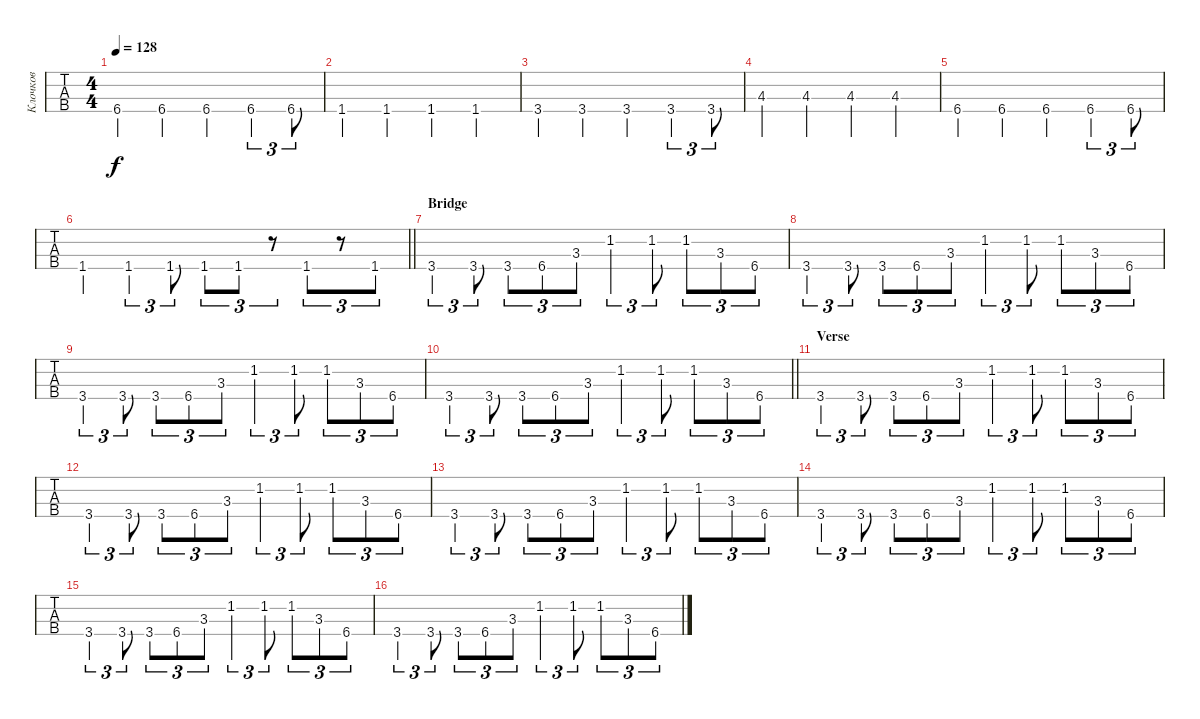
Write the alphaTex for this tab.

\track ("Клочков" "Клочков") {instrument electricbassfinger}
\staff {tabs}
\tuning (G2 D2 A1 D1) {hide}
\ts (4 4)
\tempo 128
\clef f4
\ks c
6.4.4{dy f} 6.4.4 6.4.4 6.4.4{tu (3 2)} 6.4.8{tu (3 2)} |
1.4.4 1.4.4 1.4.4 1.4.4 |
3.4.4 3.4.4 3.4.4 3.4.4{tu (3 2)} 3.4.8{tu (3 2)} |
4.3.4 4.3.4 4.3.4 4.3.4 |
6.4.4 6.4.4 6.4.4 6.4.4{tu (3 2)} 6.4.8{tu (3 2)} |
\barLineRight lightlight
1.4.4 1.4.4{tu (3 2)} 1.4.8{tu (3 2)} 1.4.8{tu (3 2)} 1.4.8{tu (3 2)} r.8{tu (3 2)} 1.4.8{tu (3 2)} r.8{tu (3 2)} 1.4.8{tu (3 2)} |
\section ("" "Bridge")
3.4.4{tu (3 2)} 3.4.8{tu (3 2)} 3.4.8{tu (3 2)} 6.4.8{tu (3 2)} 3.3.8{tu (3 2)} 1.2.4{tu (3 2)} 1.2.8{tu (3 2)} 1.2.8{tu (3 2)} 3.3.8{tu (3 2)} 6.4.8{tu (3 2)} |
3.4.4{tu (3 2)} 3.4.8{tu (3 2)} 3.4.8{tu (3 2)} 6.4.8{tu (3 2)} 3.3.8{tu (3 2)} 1.2.4{tu (3 2)} 1.2.8{tu (3 2)} 1.2.8{tu (3 2)} 3.3.8{tu (3 2)} 6.4.8{tu (3 2)} |
3.4.4{tu (3 2)} 3.4.8{tu (3 2)} 3.4.8{tu (3 2)} 6.4.8{tu (3 2)} 3.3.8{tu (3 2)} 1.2.4{tu (3 2)} 1.2.8{tu (3 2)} 1.2.8{tu (3 2)} 3.3.8{tu (3 2)} 6.4.8{tu (3 2)} |
\barLineRight lightlight
3.4.4{tu (3 2)} 3.4.8{tu (3 2)} 3.4.8{tu (3 2)} 6.4.8{tu (3 2)} 3.3.8{tu (3 2)} 1.2.4{tu (3 2)} 1.2.8{tu (3 2)} 1.2.8{tu (3 2)} 3.3.8{tu (3 2)} 6.4.8{tu (3 2)} |
\section ("" "Verse")
3.4.4{tu (3 2)} 3.4.8{tu (3 2)} 3.4.8{tu (3 2)} 6.4.8{tu (3 2)} 3.3.8{tu (3 2)} 1.2.4{tu (3 2)} 1.2.8{tu (3 2)} 1.2.8{tu (3 2)} 3.3.8{tu (3 2)} 6.4.8{tu (3 2)} |
3.4.4{tu (3 2)} 3.4.8{tu (3 2)} 3.4.8{tu (3 2)} 6.4.8{tu (3 2)} 3.3.8{tu (3 2)} 1.2.4{tu (3 2)} 1.2.8{tu (3 2)} 1.2.8{tu (3 2)} 3.3.8{tu (3 2)} 6.4.8{tu (3 2)} |
3.4.4{tu (3 2)} 3.4.8{tu (3 2)} 3.4.8{tu (3 2)} 6.4.8{tu (3 2)} 3.3.8{tu (3 2)} 1.2.4{tu (3 2)} 1.2.8{tu (3 2)} 1.2.8{tu (3 2)} 3.3.8{tu (3 2)} 6.4.8{tu (3 2)} |
3.4.4{tu (3 2)} 3.4.8{tu (3 2)} 3.4.8{tu (3 2)} 6.4.8{tu (3 2)} 3.3.8{tu (3 2)} 1.2.4{tu (3 2)} 1.2.8{tu (3 2)} 1.2.8{tu (3 2)} 3.3.8{tu (3 2)} 6.4.8{tu (3 2)} |
3.4.4{tu (3 2)} 3.4.8{tu (3 2)} 3.4.8{tu (3 2)} 6.4.8{tu (3 2)} 3.3.8{tu (3 2)} 1.2.4{tu (3 2)} 1.2.8{tu (3 2)} 1.2.8{tu (3 2)} 3.3.8{tu (3 2)} 6.4.8{tu (3 2)} |
3.4.4{tu (3 2)} 3.4.8{tu (3 2)} 3.4.8{tu (3 2)} 6.4.8{tu (3 2)} 3.3.8{tu (3 2)} 1.2.4{tu (3 2)} 1.2.8{tu (3 2)} 1.2.8{tu (3 2)} 3.3.8{tu (3 2)} 6.4.8{tu (3 2)}
